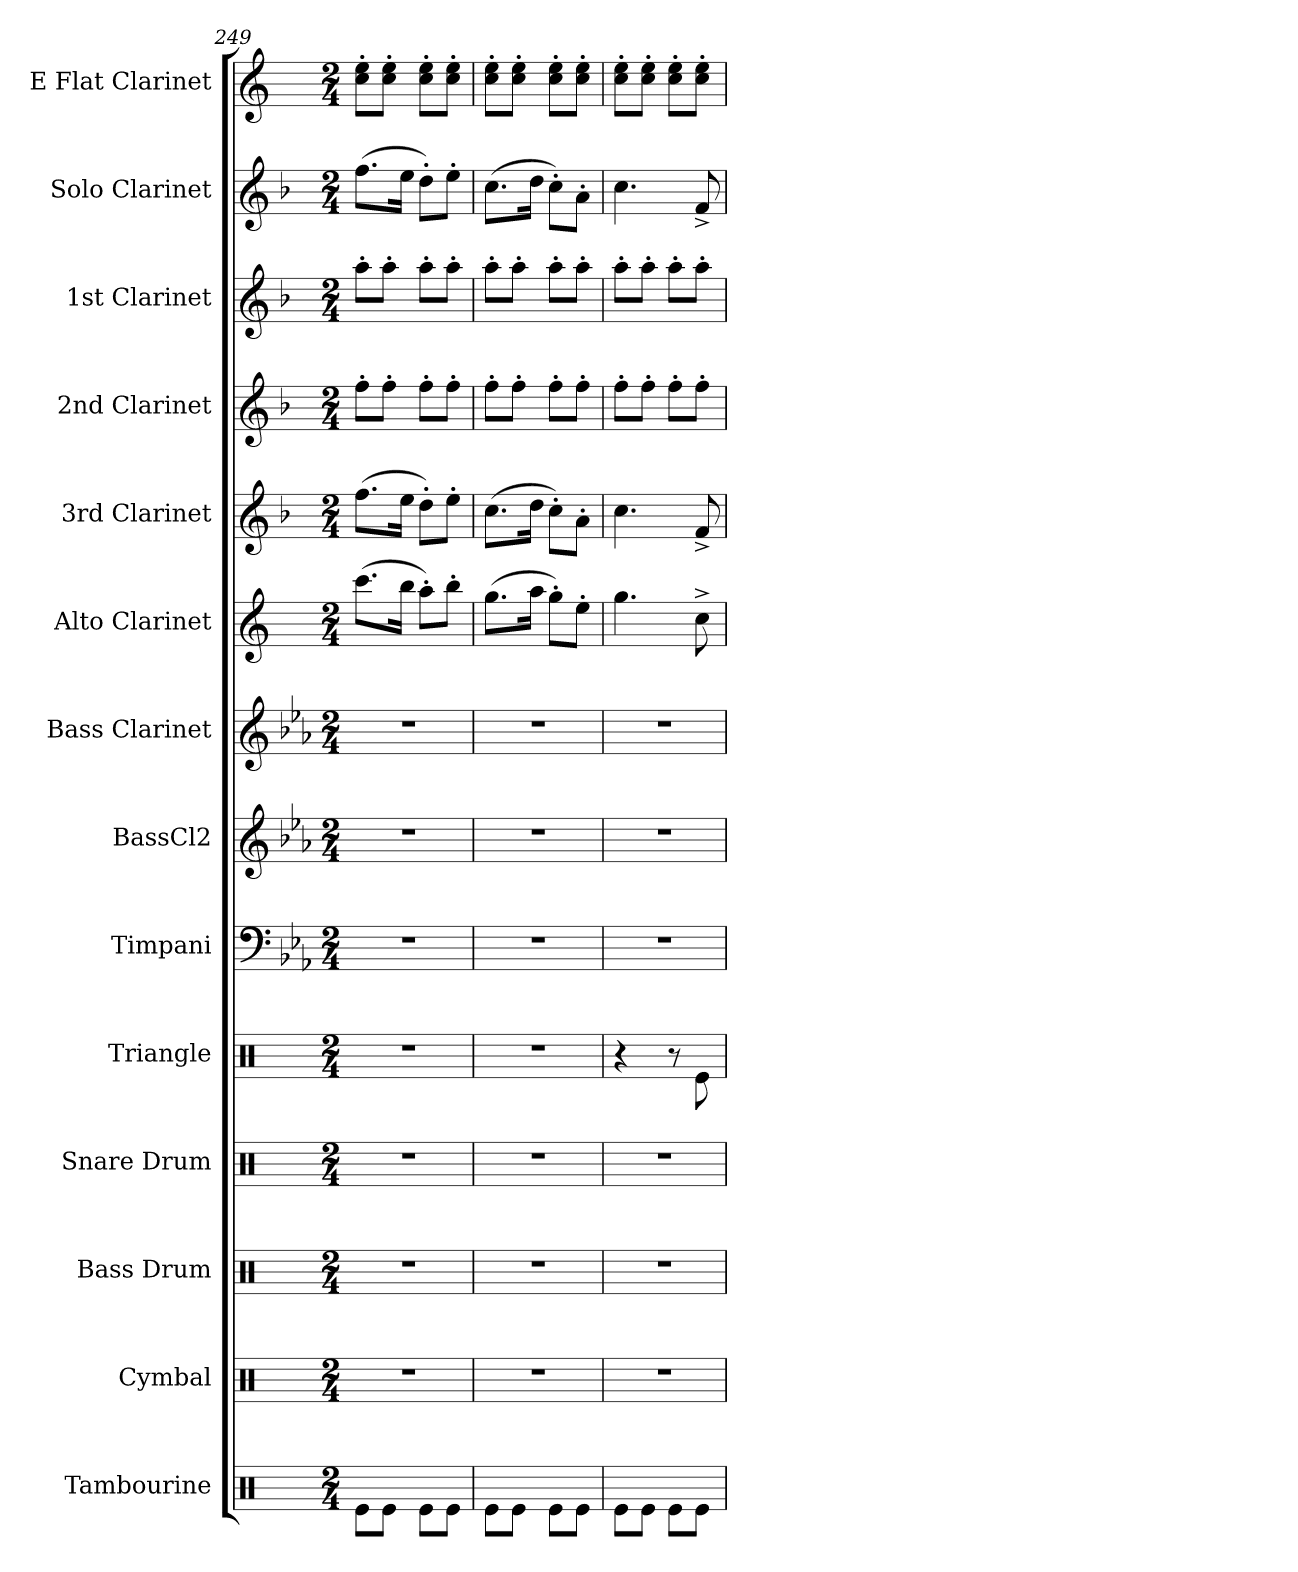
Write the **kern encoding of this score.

**kern	**kern	**kern	**kern	**kern	**kern	**kern	**kern	**kern	**kern	**kern	**kern	**kern	**kern
*part14	*part13	*part12	*part11	*part10	*part9	*part8	*part7	*part6	*part5	*part4	*part3	*part2	*part1
*staff14	*staff13	*staff12	*staff11	*staff10	*staff9	*staff8	*staff7	*staff6	*staff5	*staff4	*staff3	*staff2	*staff1
*I"Tambourine	*I"Cymbal	*I"Bass Drum	*I"Snare Drum	*I"Triangle	*I"Timpani	*I"BassCl2	*I"Bass Clarinet	*I"Alto Clarinet	*I"3rd Clarinet	*I"2nd Clarinet	*I"1st Clarinet	*I"Solo Clarinet	*I"E Flat Clarinet
*I'Tamb.	*I'Cym.	*I'B. Dr.	*I'Sn. Dr.	*I'Trgl.	*I'Timp.	*I'B. Cl2	*I'B. Cl.	*I'A. Cl.	*I'3rdCl.	*I'2nd Cl.	*I'1stCl.	*I'SoloCl.	*
*clefX	*clefX	*clefX	*clefX	*clefX	*clefF4	*clefG2	*clefG2	*clefG2	*clefG2	*clefG2	*clefG2	*clefG2	*clefG2
*	*	*	*	*	*	*ITrd8c14	*ITrd8c14	*ITrd5c9	*ITrd1c2	*ITrd1c2	*ITrd1c2	*ITrd1c2	*ITrd-2c-3
*k[]	*k[]	*k[]	*k[]	*k[]	*k[b-e-a-]	*k[b-e-a-]	*k[b-e-a-]	*k[b-e-a-]	*k[b-e-a-]	*k[b-e-a-]	*k[b-e-a-]	*k[b-e-a-]	*k[b-e-a-]
*M2/4	*M2/4	*M2/4	*M2/4	*M2/4	*M2/4	*M2/4	*M2/4	*M2/4	*M2/4	*M2/4	*M2/4	*M2/4	*M2/4
=249	=249	=249	=249	=249	=249	=249	=249	=249	=249	=249	=249	=249	=249
8Re\L	2r	2r	2r	2r	2r	2r	2r	(8.ee-\L	(8.ee-\L	8ee-'\L	8gg'\L	(8.ee-\L	8ee-\' 8gg\'L
8Re\J	.	.	.	.	.	.	.	.	.	8ee-'\J	8gg'\J	.	8ee-\' 8gg\'J
.	.	.	.	.	.	.	.	16dd\Jk	16dd\Jk	.	.	16dd\Jk	.
8Re\L	.	.	.	.	.	.	.	8cc'\L)	8cc'\L)	8ee-'\L	8gg'\L	8cc'\L)	8ee-\' 8gg\'L
8Re\J	.	.	.	.	.	.	.	8dd'\J	8dd'\J	8ee-'\J	8gg'\J	8dd'\J	8ee-\' 8gg\'J
=250	=250	=250	=250	=250	=250	=250	=250	=250	=250	=250	=250	=250	=250
8Re\L	2r	2r	2r	2r	2r	2r	2r	(8.b-\L	(8.b-\L	8ee-'\L	8gg'\L	(8.b-\L	8ee-\' 8gg\'L
8Re\J	.	.	.	.	.	.	.	.	.	8ee-'\J	8gg'\J	.	8ee-\' 8gg\'J
.	.	.	.	.	.	.	.	16cc\Jk	16cc\Jk	.	.	16cc\Jk	.
8Re\L	.	.	.	.	.	.	.	8b-'\L)	8b-'\L)	8ee-'\L	8gg'\L	8b-'\L)	8ee-\' 8gg\'L
8Re\J	.	.	.	.	.	.	.	8g'\J	8g'\J	8ee-'\J	8gg'\J	8g'\J	8ee-\' 8gg\'J
=251	=251	=251	=251	=251	=251	=251	=251	=251	=251	=251	=251	=251	=251
8Re\L	2r	2r	2r	4r	2r	2r	2r	4.b-\	4.b-\	8ee-'\L	8gg'\L	4.b-\	8ee-\' 8gg\'L
8Re\J	.	.	.	.	.	.	.	.	.	8ee-'\J	8gg'\J	.	8ee-\' 8gg\'J
8Re\L	.	.	.	8r	.	.	.	.	.	8ee-'\L	8gg'\L	.	8ee-\' 8gg\'L
8Re\J	.	.	.	8Re\	.	.	.	8e-^\	8e-^/	8ee-'\J	8gg'\J	8e-^/	8ee-\' 8gg\'J
=	=	=	=	=	=	=	=	=	=	=	=	=	=
*-	*-	*-	*-	*-	*-	*-	*-	*-	*-	*-	*-	*-	*-
